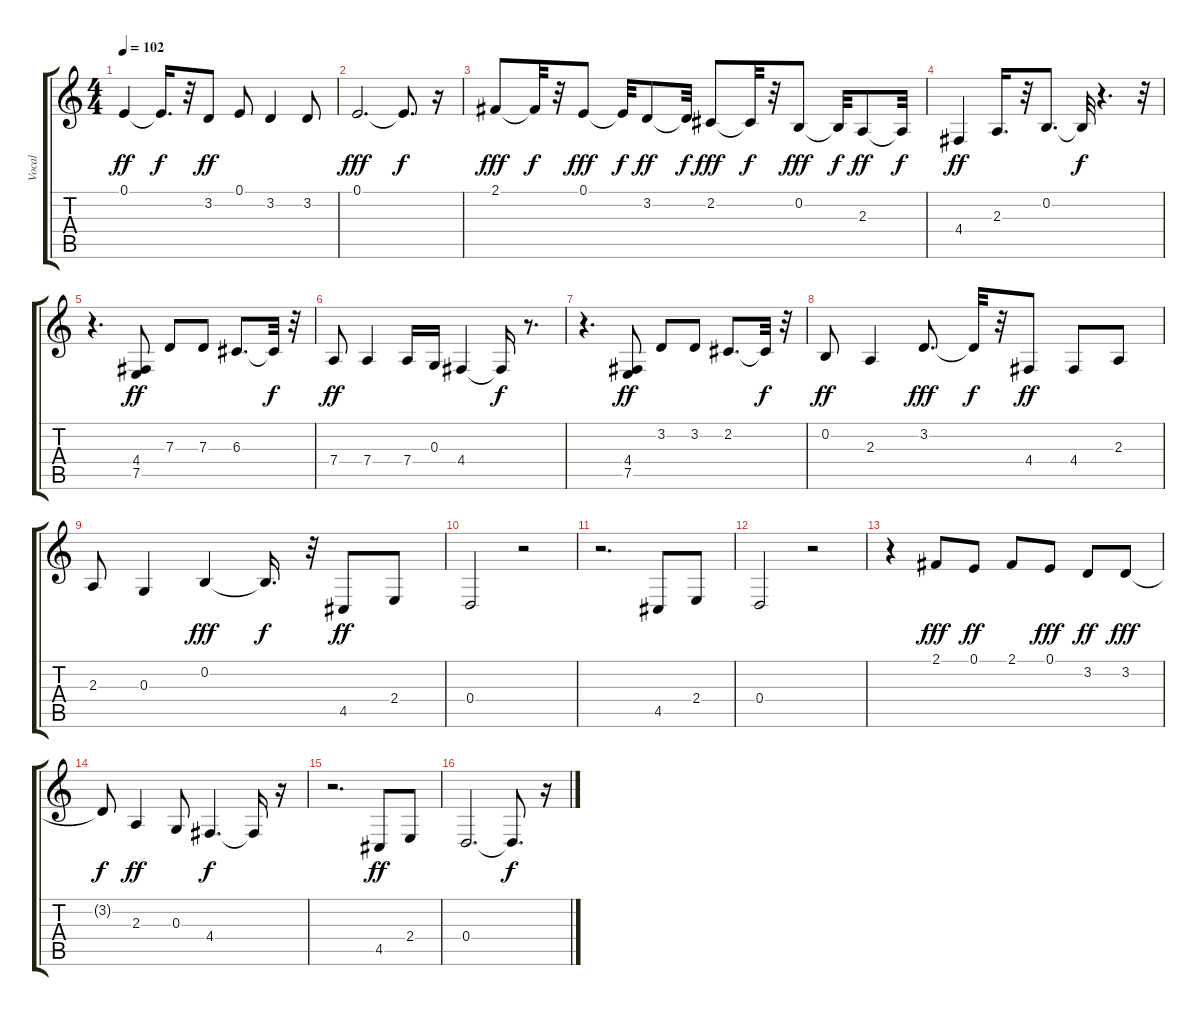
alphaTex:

\track ("Vocal" "Vocal") {instrument lead6voice}
\staff {score tabs}
\tuning (E4 B3 G3 D3 A2 E2) {hide}
\ts (4 4)
\tempo 102
\clef g2
\ks c
0.1.4{dy ff} 0.1{t}.16{d dy f} r.32 3.2.8{dy ff} 0.1.8 3.2.4 3.2.8 |
0.1.2{d dy fff} 0.1{t}.8{d dy f} r.16 |
2.1.8{dy fff} 2.1{t}.32{dy f} r.32 0.1.8{dy fff} 0.1{t}.32{dy f} 3.2.8{dy ff} 3.2{t}.32{dy f} 2.2.8{dy fff} 2.2{t}.32{dy f} r.32 0.2.8{dy fff} 0.2{t}.32{dy f} 2.3.8{dy ff} 2.3{t}.32{dy f} |
4.4.4{dy ff} 2.3.16{d} r.32 0.2.8{d} 0.2{t}.32{dy f} r.4{d} r.32 |
r.4{d} (4.4 7.5).8{dy ff} 7.3.8 7.3.8 6.3.8{d} 6.3{t}.32{dy f} r.32 |
7.4.8{dy ff} 7.4.4 7.4.16 0.3.16 4.4.4 4.4{t}.16{dy f} r.8{d} |
r.4{d} (4.4 7.5).8{dy ff} 3.2.8 3.2.8 2.2.8{d} 2.2{t}.32{dy f} r.32 |
0.2.8{dy ff} 2.3.4 3.2.8{d dy fff} 3.2{t}.32{dy f} r.32 4.4.8{dy ff} 4.4.8 2.3.8 |
2.3.8 0.3.4 0.2.4{dy fff} 0.2{t}.16{d dy f} r.32 4.5.8{dy ff} 2.4.8 |
0.4.2 r.2 |
r.2{d} 4.5.8 2.4.8 |
0.4.2 r.2 |
r.4 2.1.8{dy fff} 0.1.8{dy ff} 2.1.8 0.1.8{dy fff} 3.2.8{dy ff} 3.2.8{dy fff} |
3.2{t}.8{dy f} 2.3.4{dy ff} 0.3.8 4.4.4{d dy f} 4.4{t}.16 r.16 |
r.2{d} 4.5.8{dy ff} 2.4.8 |
0.4.2{d} 0.4{t}.8{d dy f} r.16
